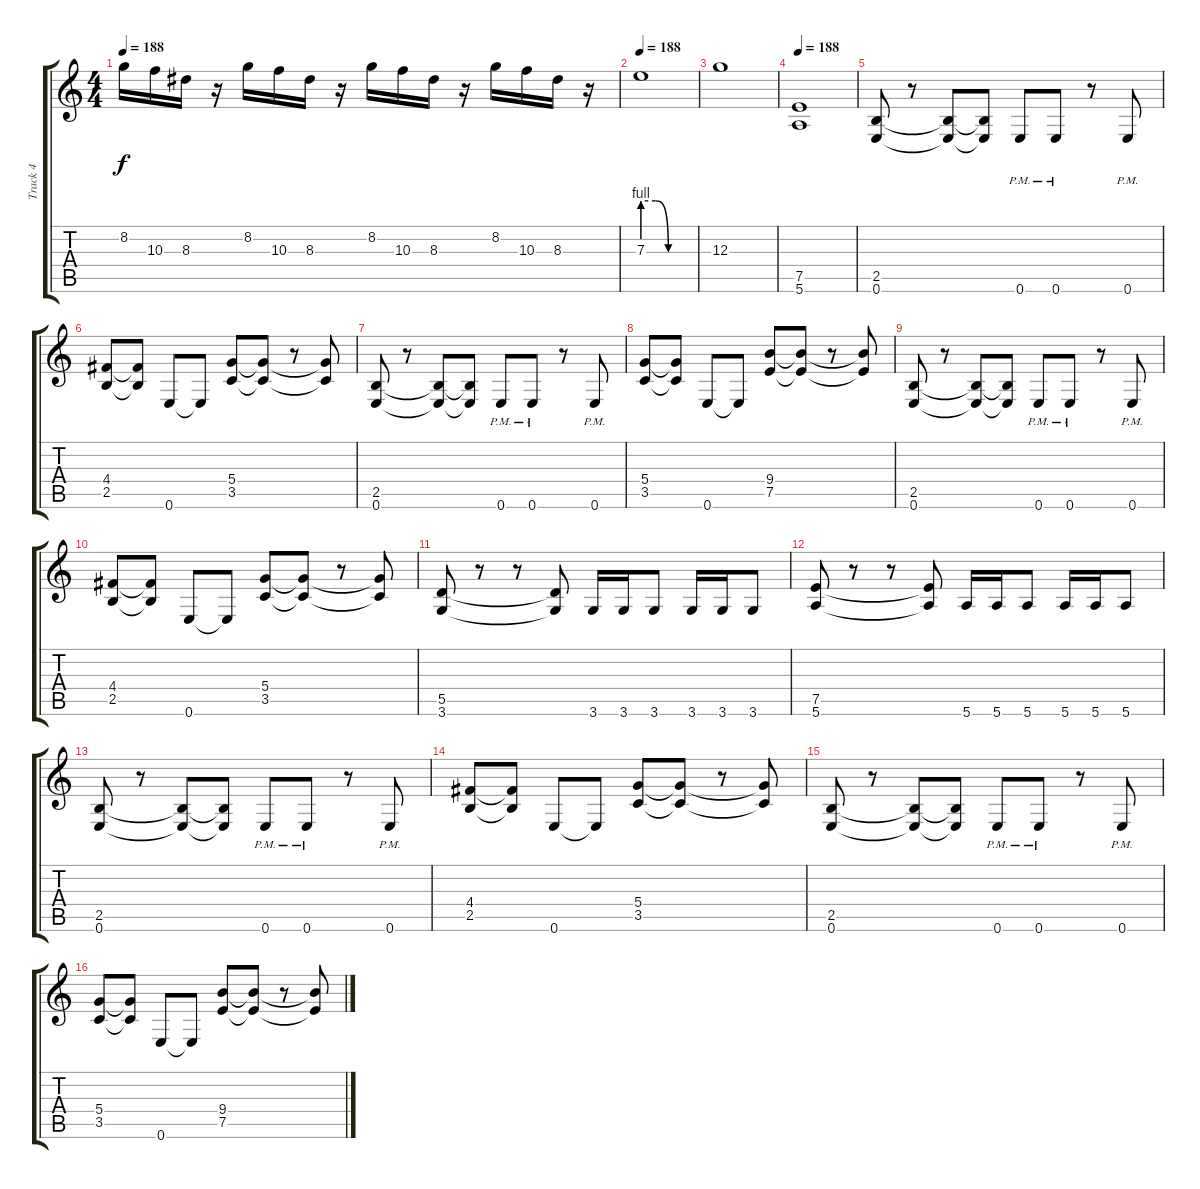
\track ("Track 4" "Track 4") {instrument distortionguitar}
\staff {score tabs}
\tuning (E4 B3 G3 D3 A2 E2) {hide}
\ts (4 4)
\tempo 188
\clef g2
\ks c
8.2.16{dy f} 10.3.16 8.3.16 r.16 8.2.16 10.3.16 8.3.16 r.16 8.2.16 10.3.16 8.3.16 r.16 8.2.16 10.3.16 8.3.16 r.16 |
\tempo 188
7.3{be (custom 0 4 15 4 30 0 60 0)}.1 |
12.3.1 |
\tempo 188
(7.5 5.6).1 |
(2.5 0.6).8 r.8 (2.5{t} 0.6{t}).8 (2.5{t} 0.6{t}).8 0.6{pm}.8 0.6{pm}.8 r.8 0.6{pm}.8 |
(4.4 2.5).8 (4.4{t} 2.5{t}).8 0.6.8 0.6{t}.8 (5.4 3.5).8 (5.4{t} 3.5{t}).8 r.8 (5.4{t} 3.5{t}).8 |
(2.5 0.6).8 r.8 (2.5{t} 0.6{t}).8 (2.5{t} 0.6{t}).8 0.6{pm}.8 0.6{pm}.8 r.8 0.6{pm}.8 |
(5.4 3.5).8 (5.4{t} 3.5{t}).8 0.6.8 0.6{t}.8 (9.4 7.5).8 (9.4{t} 7.5{t}).8 r.8 (9.4{t} 7.5{t}).8 |
(2.5 0.6).8 r.8 (2.5{t} 0.6{t}).8 (2.5{t} 0.6{t}).8 0.6{pm}.8 0.6{pm}.8 r.8 0.6{pm}.8 |
(4.4 2.5).8 (4.4{t} 2.5{t}).8 0.6.8 0.6{t}.8 (5.4 3.5).8 (5.4{t} 3.5{t}).8 r.8 (5.4{t} 3.5{t}).8 |
(5.5 3.6).8 r.8 r.8 (5.5{t} 3.6{t}).8 3.6.16 3.6.16 3.6.8 3.6.16 3.6.16 3.6.8 |
(7.5 5.6).8 r.8 r.8 (7.5{t} 5.6{t}).8 5.6.16 5.6.16 5.6.8 5.6.16 5.6.16 5.6.8 |
(2.5 0.6).8 r.8 (2.5{t} 0.6{t}).8 (2.5{t} 0.6{t}).8 0.6{pm}.8 0.6{pm}.8 r.8 0.6{pm}.8 |
(4.4 2.5).8 (4.4{t} 2.5{t}).8 0.6.8 0.6{t}.8 (5.4 3.5).8 (5.4{t} 3.5{t}).8 r.8 (5.4{t} 3.5{t}).8 |
(2.5 0.6).8 r.8 (2.5{t} 0.6{t}).8 (2.5{t} 0.6{t}).8 0.6{pm}.8 0.6{pm}.8 r.8 0.6{pm}.8 |
(5.4 3.5).8 (5.4{t} 3.5{t}).8 0.6.8 0.6{t}.8 (9.4 7.5).8 (9.4{t} 7.5{t}).8 r.8 (9.4{t} 7.5{t}).8
